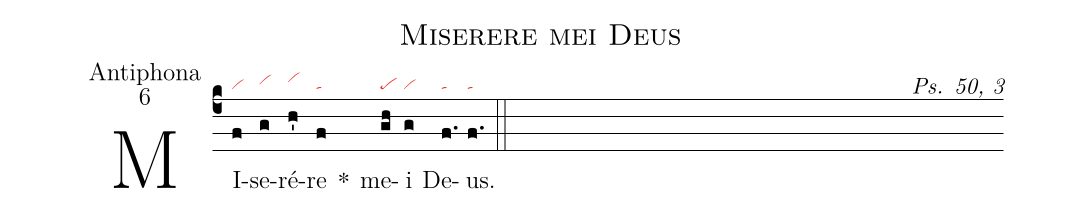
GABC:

name:Miserere mei Deus;
office-part:Antiphona;
mode:6;
commentary:Ps. 50, 3;
nabc-lines:1;
%%
(c4)
MI(f|vi)se(g|vihh)ré(h'|vihi)re(f|ta) *()
me(gh|pe)i(g|vi) De(f.|ta)us.(f.|ta) (::)
